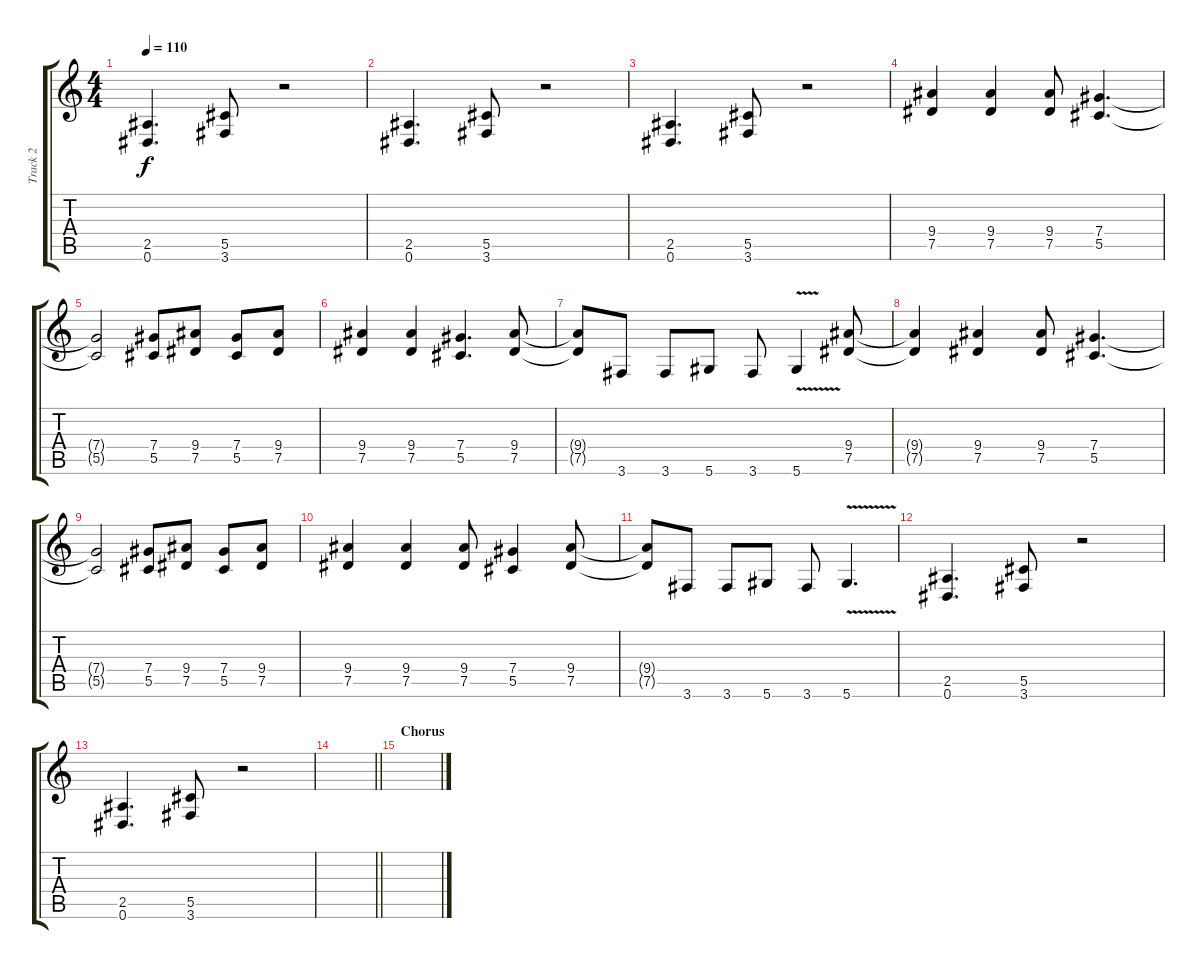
\track ("Track 2" "Track 2") {instrument distortionguitar}
\staff {score tabs}
\tuning (Eb4 Bb3 Gb3 Db3 Ab2 Eb2) {hide}
\ts (4 4)
\tempo 110
\clef g2
\ks c
(2.5 0.6).4{d dy f} (5.5 3.6).8 r.2 |
(2.5 0.6).4{d} (5.5 3.6).8 r.2 |
(2.5 0.6).4{d} (5.5 3.6).8 r.2 |
(9.4 7.5).4 (9.4 7.5).4 (9.4 7.5).8 (7.4 5.5).4{d} |
(7.4{t} 5.5{t}).2 (7.4 5.5).8 (9.4 7.5).8 (7.4 5.5).8 (9.4 7.5).8 |
(9.4 7.5).4 (9.4 7.5).4 (7.4 5.5).4{d} (9.4 7.5).8 |
(9.4{t} 7.5{t}).8 3.6.8 3.6.8 5.6.8 3.6.8 5.6{v}.4 (9.4 7.5).8 |
(9.4{t} 7.5{t}).4 (9.4 7.5).4 (9.4 7.5).8 (7.4 5.5).4{d} |
(7.4{t} 5.5{t}).2 (7.4 5.5).8 (9.4 7.5).8 (7.4 5.5).8 (9.4 7.5).8 |
(9.4 7.5).4 (9.4 7.5).4 (9.4 7.5).8 (7.4 5.5).4 (9.4 7.5).8 |
(9.4{t} 7.5{t}).8 3.6.8 3.6.8 5.6.8 3.6.8 5.6{v}.4{d} |
(2.5 0.6).4{d} (5.5 3.6).8 r.2 |
(2.5 0.6).4{d} (5.5 3.6).8 r.2 |
\barLineRight lightlight
|
\section ("" "Chorus")
